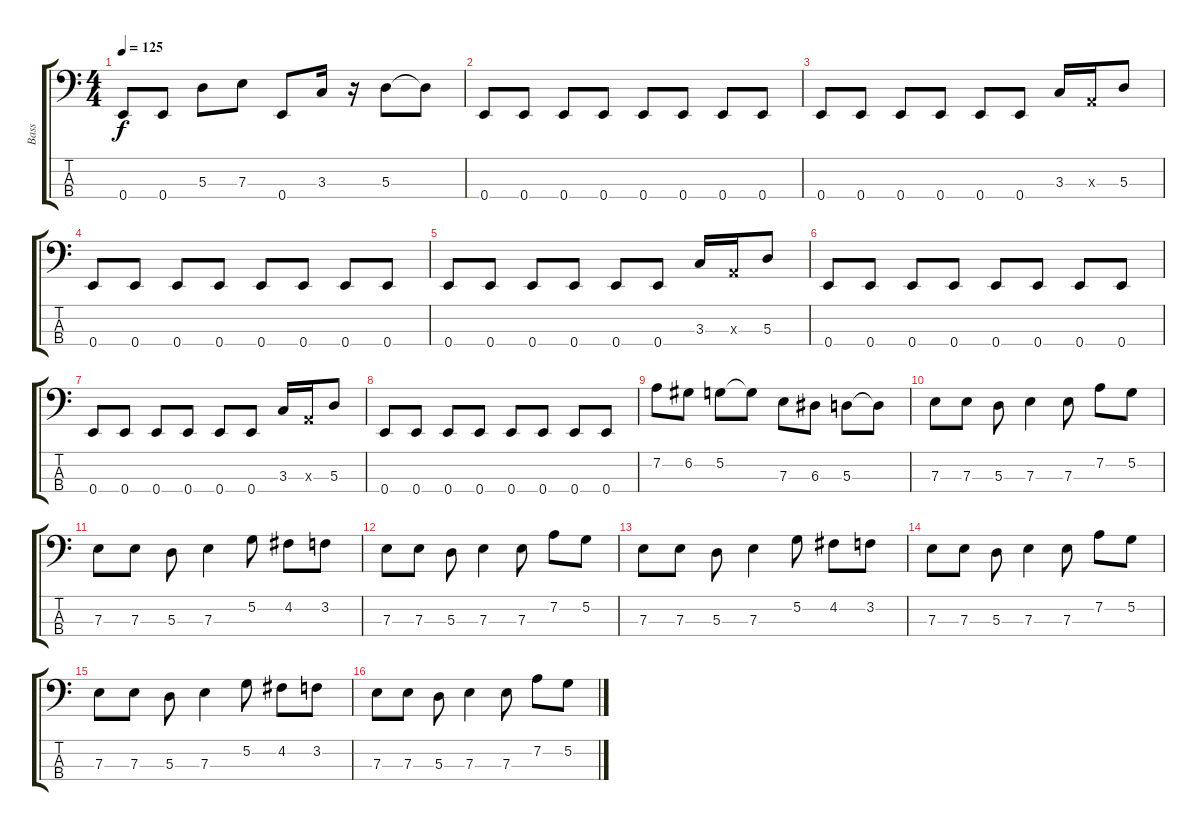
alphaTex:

\track ("Bass" "Bass") {instrument electricbassfinger}
\staff {score tabs}
\tuning (G2 D2 A1 E1) {hide}
\ts (4 4)
\tempo 125
\clef f4
\ks c
0.4.8{dy f} 0.4.8 5.3.8 7.3.8 0.4.8 3.3.16 r.16 5.3.8 5.3{t}.8 |
0.4.8 0.4.8 0.4.8 0.4.8 0.4.8 0.4.8 0.4.8 0.4.8 |
0.4.8 0.4.8 0.4.8 0.4.8 0.4.8 0.4.8 3.3.16 0.3{x}.16 5.3.8 |
0.4.8 0.4.8 0.4.8 0.4.8 0.4.8 0.4.8 0.4.8 0.4.8 |
0.4.8 0.4.8 0.4.8 0.4.8 0.4.8 0.4.8 3.3.16 0.3{x}.16 5.3.8 |
0.4.8 0.4.8 0.4.8 0.4.8 0.4.8 0.4.8 0.4.8 0.4.8 |
0.4.8 0.4.8 0.4.8 0.4.8 0.4.8 0.4.8 3.3.16 0.3{x}.16 5.3.8 |
0.4.8 0.4.8 0.4.8 0.4.8 0.4.8 0.4.8 0.4.8 0.4.8 |
7.2.8 6.2.8 5.2.8 5.2{t}.8 7.3.8 6.3.8 5.3.8 5.3{t}.8 |
7.3.8 7.3.8 5.3.8 7.3.4 7.3.8 7.2.8 5.2.8 |
7.3.8 7.3.8 5.3.8 7.3.4 5.2.8 4.2.8 3.2.8 |
7.3.8 7.3.8 5.3.8 7.3.4 7.3.8 7.2.8 5.2.8 |
7.3.8 7.3.8 5.3.8 7.3.4 5.2.8 4.2.8 3.2.8 |
7.3.8 7.3.8 5.3.8 7.3.4 7.3.8 7.2.8 5.2.8 |
7.3.8 7.3.8 5.3.8 7.3.4 5.2.8 4.2.8 3.2.8 |
7.3.8 7.3.8 5.3.8 7.3.4 7.3.8 7.2.8 5.2.8
